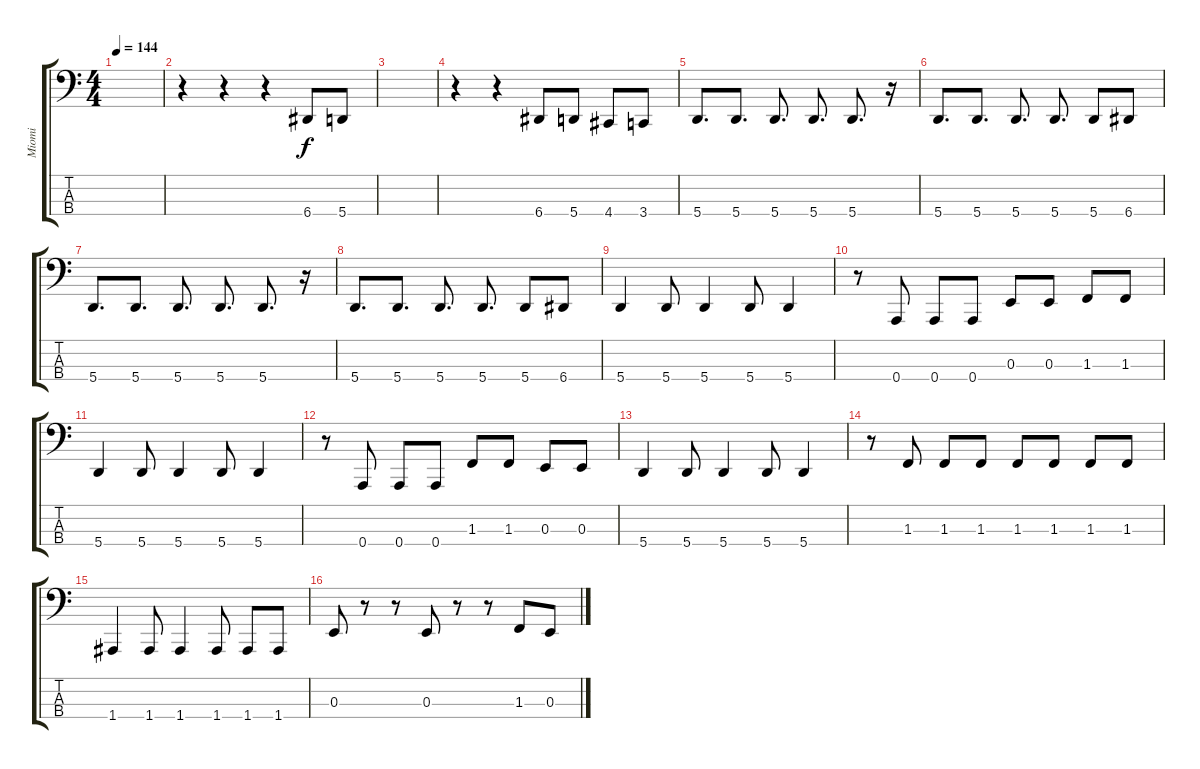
\track ("Miomi" "Miomi") {instrument electricbassfinger}
\staff {score tabs}
\tuning (G2 A1 E1 A0) {hide}
\ts (4 4)
\tempo 144
\clef f4
\ks c
|
r.4 r.4 r.4 6.4.8 5.4.8 |
|
r.4 r.4 6.4.8 5.4.8 4.4.8 3.4.8 |
5.4.8{d} 5.4.8{d} 5.4.8{d} 5.4.8{d} 5.4.8{d} r.16 |
5.4.8{d} 5.4.8{d} 5.4.8{d} 5.4.8{d} 5.4.8 6.4.8 |
5.4.8{d} 5.4.8{d} 5.4.8{d} 5.4.8{d} 5.4.8{d} r.16 |
5.4.8{d} 5.4.8{d} 5.4.8{d} 5.4.8{d} 5.4.8 6.4.8 |
5.4.4 5.4.8 5.4.4 5.4.8 5.4.4 |
r.8 0.4.8 0.4.8 0.4.8 0.3.8 0.3.8 1.3.8 1.3.8 |
5.4.4 5.4.8 5.4.4 5.4.8 5.4.4 |
r.8 0.4.8 0.4.8 0.4.8 1.3.8 1.3.8 0.3.8 0.3.8 |
5.4.4 5.4.8 5.4.4 5.4.8 5.4.4 |
r.8 1.3.8 1.3.8 1.3.8 1.3.8 1.3.8 1.3.8 1.3.8 |
1.4.4 1.4.8 1.4.4 1.4.8 1.4.8 1.4.8 |
0.3.8 r.8 r.8 0.3.8 r.8 r.8 1.3.8 0.3.8
